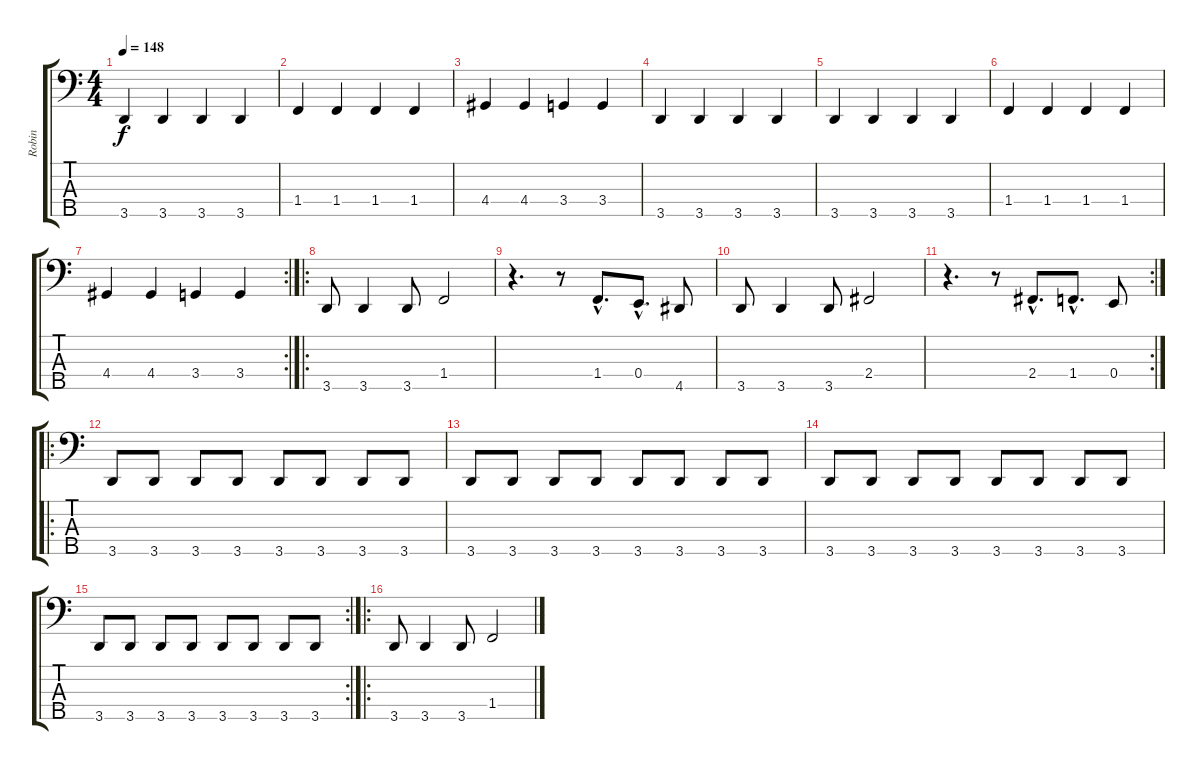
\track ("Robin" "Robin") {instrument electricbasspick}
\staff {score tabs}
\tuning (G2 D2 A1 E1 B0) {hide}
\ts (4 4)
\tempo 148
\clef f4
\ks c
3.5.4{dy f} 3.5.4 3.5.4 3.5.4 |
1.4.4 1.4.4 1.4.4 1.4.4 |
4.4.4 4.4.4 3.4.4 3.4.4 |
3.5.4 3.5.4 3.5.4 3.5.4 |
3.5.4 3.5.4 3.5.4 3.5.4 |
1.4.4 1.4.4 1.4.4 1.4.4 |
\rc 2
4.4.4 4.4.4 3.4.4 3.4.4 |
\ro
3.5.8 3.5.4 3.5.8 1.4.2 |
r.4{d} r.8 1.4{hac}.8{d} 0.4{hac}.8{d} 4.5.8 |
3.5.8 3.5.4 3.5.8 2.4.2 |
\rc 2
r.4{d} r.8 2.4{hac}.8{d} 1.4{hac}.8{d} 0.4.8 |
\ro
3.5.8 3.5.8 3.5.8 3.5.8 3.5.8 3.5.8 3.5.8 3.5.8 |
3.5.8 3.5.8 3.5.8 3.5.8 3.5.8 3.5.8 3.5.8 3.5.8 |
3.5.8 3.5.8 3.5.8 3.5.8 3.5.8 3.5.8 3.5.8 3.5.8 |
\rc 2
3.5.8 3.5.8 3.5.8 3.5.8 3.5.8 3.5.8 3.5.8 3.5.8 |
\ro
3.5.8 3.5.4 3.5.8 1.4.2
